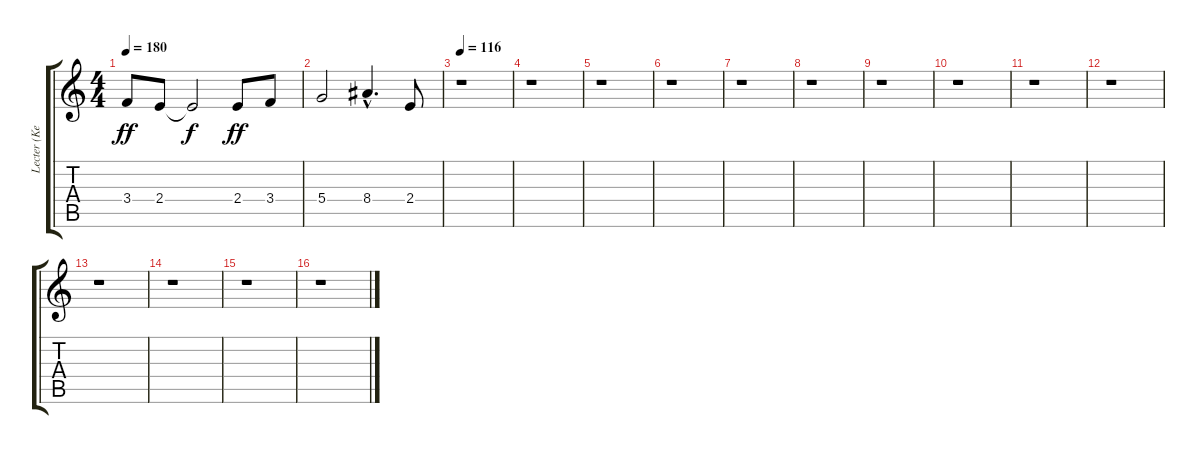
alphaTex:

\track ("Lecter (KeybExtra)" "Lecter (Ke") {instrument contrabass}
\staff {score tabs}
\tuning (E4 B3 G3 D3 A2 E2) {hide}
\ts (4 4)
\tempo 180
\clef g2
\ks c
3.4.8{dy ff} 2.4.8 2.4{t}.2{dy f} 2.4.8{dy ff} 3.4.8 |
5.4.2 8.4{hac}.4{d} 2.4.8 |
\tempo 116
r.1 |
r.1 |
r.1 |
r.1 |
r.1 |
r.1 |
r.1 |
r.1 |
r.1 |
r.1 |
r.1 |
r.1 |
r.1 |
r.1
